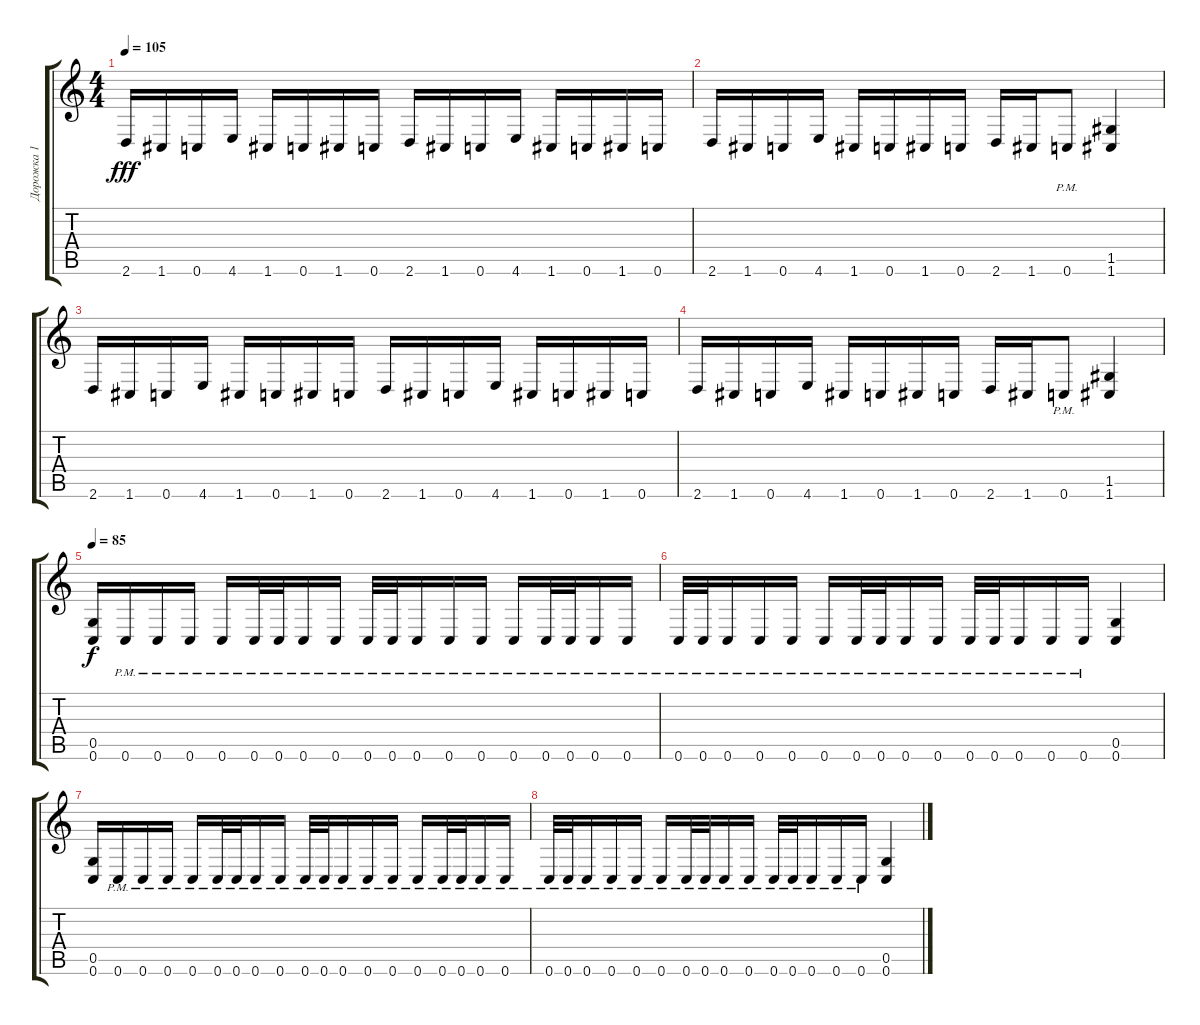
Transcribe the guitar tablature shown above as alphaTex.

\track ("Дорожка 1" "Дорожка 1") {instrument overdrivenguitar}
\staff {score tabs}
\tuning (D4 A3 F3 C3 G2 C2) {hide}
\ts (4 4)
\tempo 105
\clef g2
\ks c
2.6.16{dy fff} 1.6.16 0.6.16 4.6.16 1.6.16 0.6.16 1.6.16 0.6.16 2.6.16 1.6.16 0.6.16 4.6.16 1.6.16 0.6.16 1.6.16 0.6.16 |
2.6.16 1.6.16 0.6.16 4.6.16 1.6.16 0.6.16 1.6.16 0.6.16 2.6.16 1.6.16 0.6{pm}.8 (1.5 1.6).4 |
2.6.16 1.6.16 0.6.16 4.6.16 1.6.16 0.6.16 1.6.16 0.6.16 2.6.16 1.6.16 0.6.16 4.6.16 1.6.16 0.6.16 1.6.16 0.6.16 |
2.6.16 1.6.16 0.6.16 4.6.16 1.6.16 0.6.16 1.6.16 0.6.16 2.6.16 1.6.16 0.6{pm}.8 (1.5 1.6).4 |
\tempo 85
(0.5 0.6).16{dy f} 0.6{pm}.16 0.6{pm}.16 0.6{pm}.16 0.6{pm}.16 0.6{pm}.32 0.6{pm}.32 0.6{pm}.16 0.6{pm}.16 0.6{pm}.32 0.6{pm}.32 0.6{pm}.16 0.6{pm}.16 0.6{pm}.16 0.6{pm}.16 0.6{pm}.32 0.6{pm}.32 0.6{pm}.16 0.6{pm}.16 |
0.6{pm}.32 0.6{pm}.32 0.6{pm}.16 0.6{pm}.16 0.6{pm}.16 0.6{pm}.16 0.6{pm}.32 0.6{pm}.32 0.6{pm}.16 0.6{pm}.16 0.6{pm}.32 0.6{pm}.32 0.6{pm}.16 0.6{pm}.16 0.6{pm}.16 (0.5 0.6).4 |
(0.5 0.6).16 0.6{pm}.16 0.6{pm}.16 0.6{pm}.16 0.6{pm}.16 0.6{pm}.32 0.6{pm}.32 0.6{pm}.16 0.6{pm}.16 0.6{pm}.32 0.6{pm}.32 0.6{pm}.16 0.6{pm}.16 0.6{pm}.16 0.6{pm}.16 0.6{pm}.32 0.6{pm}.32 0.6{pm}.16 0.6{pm}.16 |
0.6{pm}.32 0.6{pm}.32 0.6{pm}.16 0.6{pm}.16 0.6{pm}.16 0.6{pm}.16 0.6{pm}.32 0.6{pm}.32 0.6{pm}.16 0.6{pm}.16 0.6{pm}.32 0.6{pm}.32 0.6{pm}.16 0.6{pm}.16 0.6{pm}.16 (0.5 0.6).4
